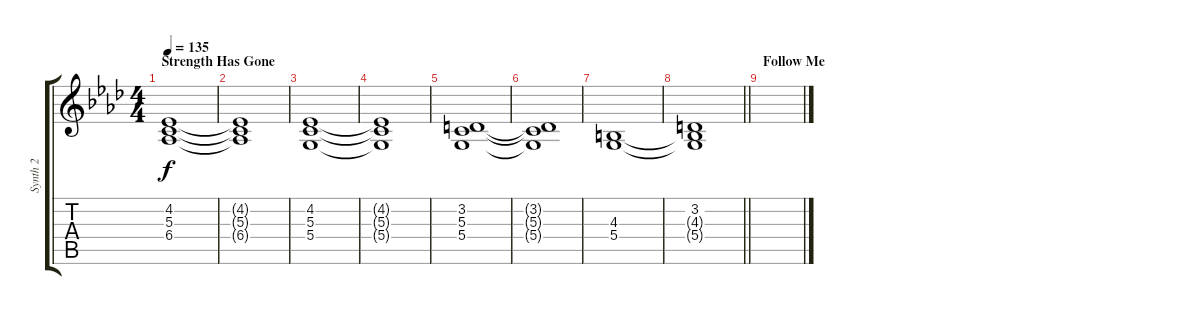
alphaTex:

\track ("Synth 2" "Synth 2") {instrument lead2sawtooth}
\staff {score tabs}
\tuning (E4 B3 G3 D3 A2 E2) {hide}
\ts (4 4)
\section ("" "Strength Has Gone")
\tempo 135
\clef g2
\ks ab
(4.2 5.3 6.4).1{dy f} |
(4.2{t} 5.3{t} 6.4{t}).1 |
(4.2 5.3 5.4).1 |
(4.2{t} 5.3{t} 5.4{t}).1 |
(3.2 5.3 5.4).1{volume 12} |
(3.2{t} 5.3{t} 5.4{t}).1 |
(4.3 5.4).1 |
\barLineRight lightlight
(3.2 4.3{t} 5.4{t}).1 |
\section ("" "Follow Me")
